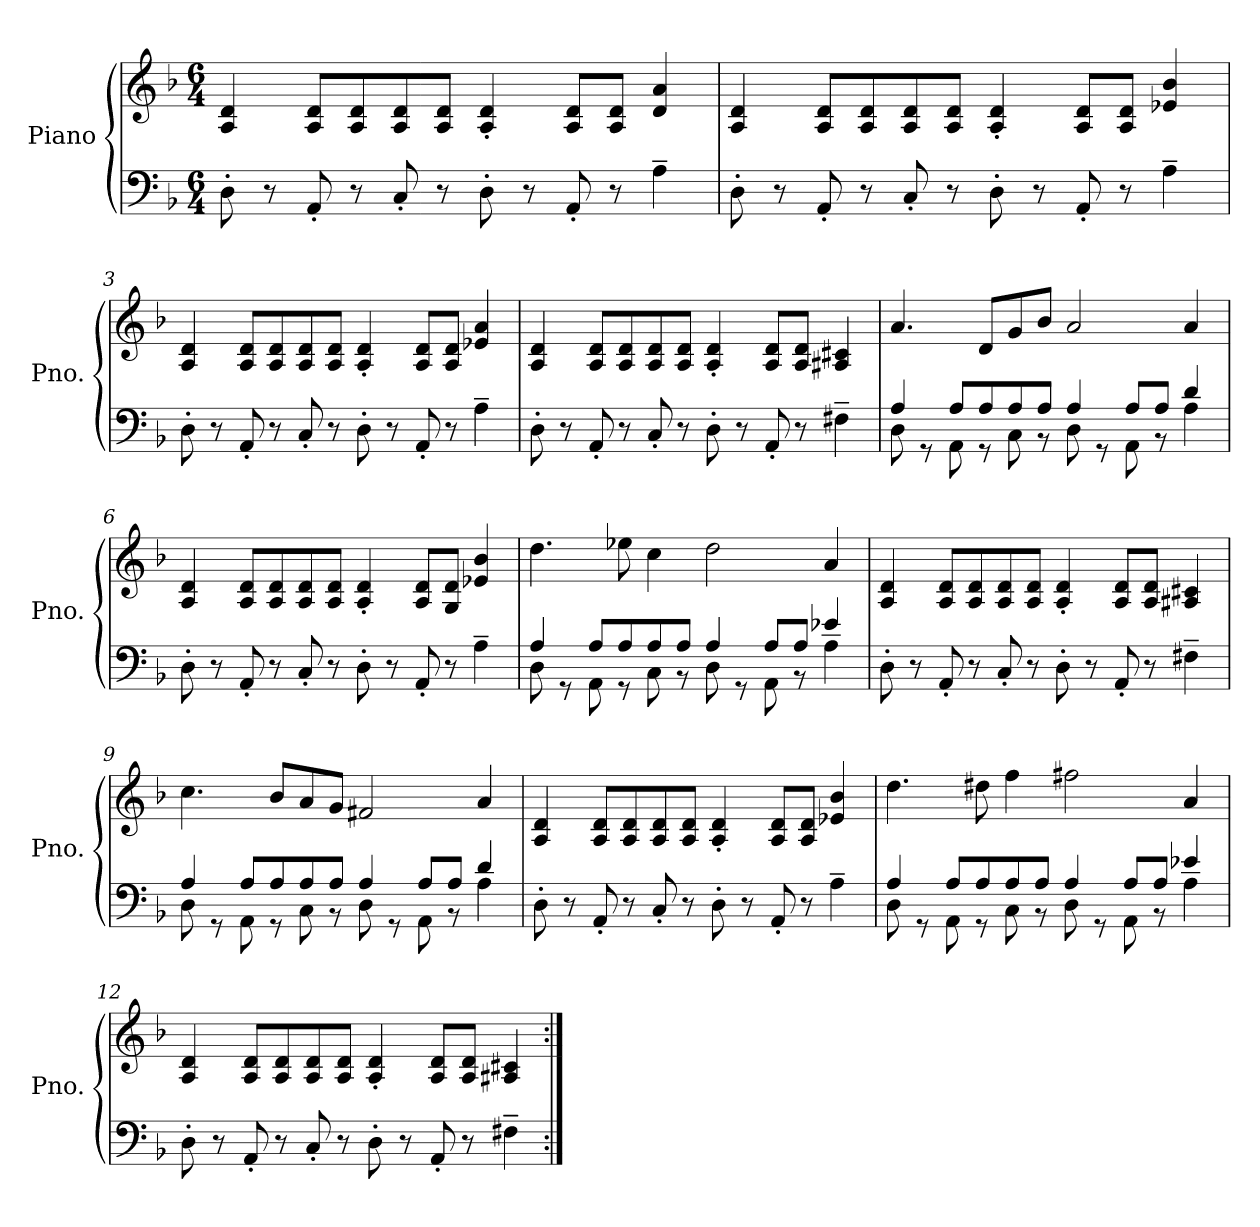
**kern	**kern
*part1	*part1
*staff2	*staff1
*I"Piano	*
*I'Pno.	*
*clefF4	*clefG2
*k[b-]	*k[b-]
*M6/4	*M6/4
*MM150	*MM150
=1	=1
8D'\	4A/ 4d/
8r	.
8AA'/	8A/ 8d/L
8r	8A/ 8d/
8C'/	8A/ 8d/
8r	8A/ 8d/J
8D'\	4A/' 4d/'
8r	.
8AA'/	8A/ 8d/L
8r	8A/ 8d/J
4A~\	4d/ 4a/
=2	=2
8D'\	4A/ 4d/
8r	.
8AA'/	8A/ 8d/L
8r	8A/ 8d/
8C'/	8A/ 8d/
8r	8A/ 8d/J
8D'\	4A/' 4d/'
8r	.
8AA'/	8A/ 8d/L
8r	8A/ 8d/J
4A~\	4e-X/ 4b-/
=3	=3
8D'\	4A/ 4d/
8r	.
8AA'/	8A/ 8d/L
8r	8A/ 8d/
8C'/	8A/ 8d/
8r	8A/ 8d/J
8D'\	4A/' 4d/'
8r	.
8AA'/	8A/ 8d/L
8r	8A/ 8d/J
4A~\	4e-X/ 4a/
!!LO:LB:g=z
=4	=4
8D'\	4A/ 4d/
8r	.
8AA'/	8A/ 8d/L
8r	8A/ 8d/
8C'/	8A/ 8d/
8r	8A/ 8d/J
8D'\	4A/' 4d/'
8r	.
8AA'/	8A/ 8d/L
8r	8A/ 8d/J
4F#X~\	4A#X/ 4c#X/
=5	=5
*^	*
4A/	8D\	4.a/
.	8r	.
8A/L	8AA\	.
8A/	8r	8d/L
8A/	8C\	8g/
8A/J	8r	8b-/J
4A/	8D\	2a/
.	8r	.
8A/L	8AA\	.
8A/J	8r	.
4d/	4A\	4a/
*v	*v	*
=6	=6
8D'\	4A/ 4d/
8r	.
8AA'/	8A/ 8d/L
8r	8A/ 8d/
8C'/	8A/ 8d/
8r	8A/ 8d/J
8D'\	4A/' 4d/'
8r	.
8AA'/	8A/ 8d/L
8r	8G/ 8d/J
4A~\	4e-X/ 4b-/
!!LO:LB:g=z
=7	=7
*^	*
4A/	8D\	4.dd\
.	8r	.
8A/L	8AA\	.
8A/	8r	8ee-X\
8A/	8C\	4cc\
8A/J	8r	.
4A/	8D\	2dd\
.	8r	.
8A/L	8AA\	.
8A/J	8r	.
4e-X/	4A\	4a/
*v	*v	*
=8	=8
8D'\	4A/ 4d/
8r	.
8AA'/	8A/ 8d/L
8r	8A/ 8d/
8C'/	8A/ 8d/
8r	8A/ 8d/J
8D'\	4A/' 4d/'
8r	.
8AA'/	8A/ 8d/L
8r	8A/ 8d/J
4F#X~\	4A#X/ 4c#X/
=9	=9
*^	*
4A/	8D\	4.cc\
.	8r	.
8A/L	8AA\	.
8A/	8r	8b-/L
8A/	8C\	8a/
8A/J	8r	8g/J
4A/	8D\	2f#X/
.	8r	.
8A/L	8AA\	.
8A/J	8r	.
4d/	4A\	4a/
*v	*v	*
!!LO:LB:g=z
=10	=10
8D'\	4A/ 4d/
8r	.
8AA'/	8A/ 8d/L
8r	8A/ 8d/
8C'/	8A/ 8d/
8r	8A/ 8d/J
8D'\	4A/' 4d/'
8r	.
8AA'/	8A/ 8d/L
8r	8A/ 8d/J
4A~\	4e-X/ 4b-/
=11	=11
*^	*
4A/	8D\	4.dd\
.	8r	.
8A/L	8AA\	.
8A/	8r	8dd#X\
8A/	8C\	4ff\
8A/J	8r	.
4A/	8D\	2ff#X\
.	8r	.
8A/L	8AA\	.
8A/J	8r	.
4e-X/	4A\	4a/
*v	*v	*
=12	=12
8D'\	4A/ 4d/
8r	.
8AA'/	8A/ 8d/L
8r	8A/ 8d/
8C'/	8A/ 8d/
8r	8A/ 8d/J
8D'\	4A/' 4d/'
8r	.
8AA'/	8A/ 8d/L
8r	8A/ 8d/J
4F#X~\	4A#X/ 4c#X/
=:|!	=:|!
*-	*-
